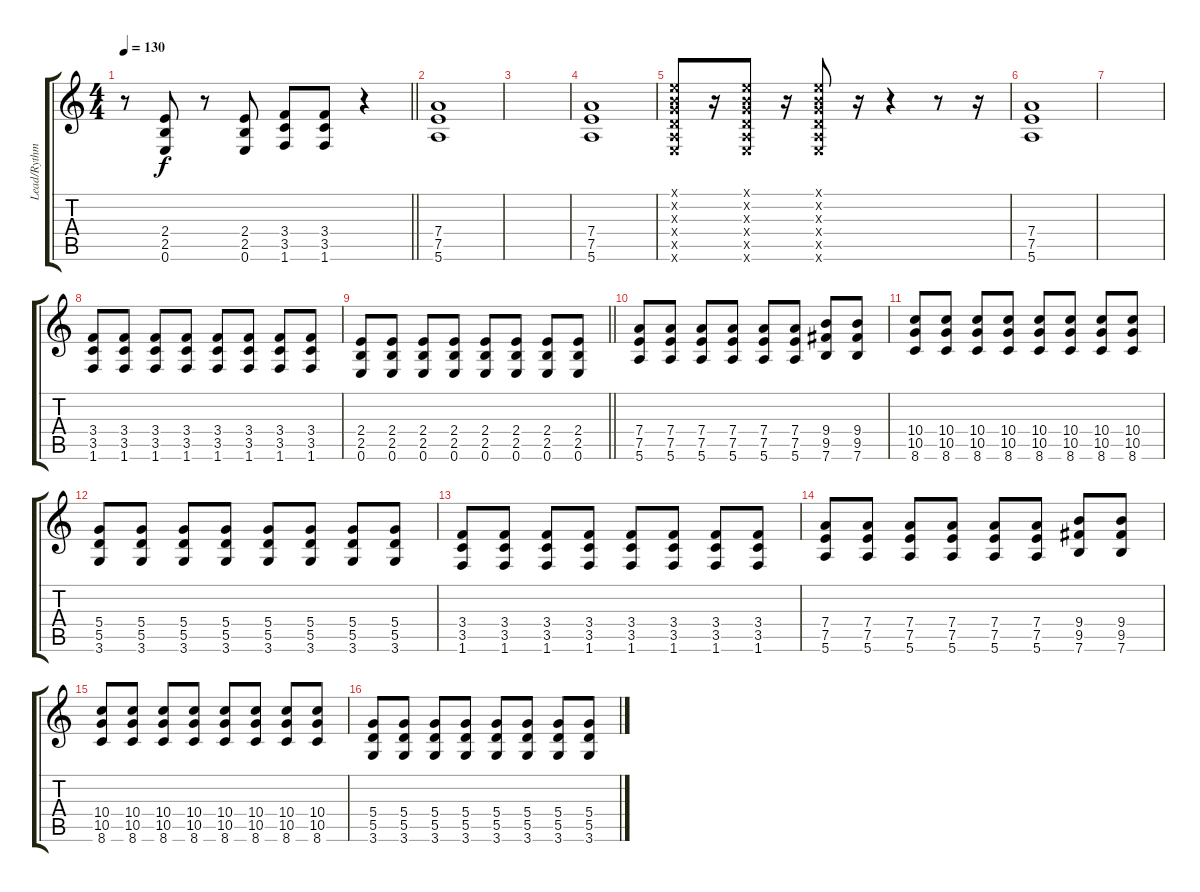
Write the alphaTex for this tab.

\track ("Lead/Rythm" "Lead/Rythm") {instrument distortionguitar}
\staff {score tabs}
\tuning (E4 B3 G3 D3 A2 E2) {hide}
\ts (4 4)
\tempo 130
\clef g2
\barLineRight lightlight
\ks c
r.8{dy f} (2.4 2.5 0.6).8 r.8 (2.4 2.5 0.6).8 (3.4 3.5 1.6).8 (3.4 3.5 1.6).8 r.4 |
(7.4 7.5 5.6).1 |
|
(7.4 7.5 5.6).1 |
(0.1{x} 0.2{x} 0.3{x} 0.4{x} 0.5{x} 0.6{x}).8 r.16 (0.1{x} 0.2{x} 0.3{x} 0.4{x} 0.5{x} 0.6{x}).8 r.16 (0.1{x} 0.2{x} 0.3{x} 0.4{x} 0.5{x} 0.6{x}).8 r.16 r.4 r.8 r.16 |
(7.4 7.5 5.6).1 |
|
(3.4 3.5 1.6).8 (3.4 3.5 1.6).8 (3.4 3.5 1.6).8 (3.4 3.5 1.6).8 (3.4 3.5 1.6).8 (3.4 3.5 1.6).8 (3.4 3.5 1.6).8 (3.4 3.5 1.6).8 |
\barLineRight lightlight
(2.4 2.5 0.6).8 (2.4 2.5 0.6).8 (2.4 2.5 0.6).8 (2.4 2.5 0.6).8 (2.4 2.5 0.6).8 (2.4 2.5 0.6).8 (2.4 2.5 0.6).8 (2.4 2.5 0.6).8 |
(7.4 7.5 5.6).8 (7.4 7.5 5.6).8 (7.4 7.5 5.6).8 (7.4 7.5 5.6).8 (7.4 7.5 5.6).8 (7.4 7.5 5.6).8 (9.4 9.5 7.6).8 (9.4 9.5 7.6).8 |
(10.4 10.5 8.6).8 (10.4 10.5 8.6).8 (10.4 10.5 8.6).8 (10.4 10.5 8.6).8 (10.4 10.5 8.6).8 (10.4 10.5 8.6).8 (10.4 10.5 8.6).8 (10.4 10.5 8.6).8 |
(5.4 5.5 3.6).8 (5.4 5.5 3.6).8 (5.4 5.5 3.6).8 (5.4 5.5 3.6).8 (5.4 5.5 3.6).8 (5.4 5.5 3.6).8 (5.4 5.5 3.6).8 (5.4 5.5 3.6).8 |
(3.4 3.5 1.6).8 (3.4 3.5 1.6).8 (3.4 3.5 1.6).8 (3.4 3.5 1.6).8 (3.4 3.5 1.6).8 (3.4 3.5 1.6).8 (3.4 3.5 1.6).8 (3.4 3.5 1.6).8 |
(7.4 7.5 5.6).8 (7.4 7.5 5.6).8 (7.4 7.5 5.6).8 (7.4 7.5 5.6).8 (7.4 7.5 5.6).8 (7.4 7.5 5.6).8 (9.4 9.5 7.6).8 (9.4 9.5 7.6).8 |
(10.4 10.5 8.6).8 (10.4 10.5 8.6).8 (10.4 10.5 8.6).8 (10.4 10.5 8.6).8 (10.4 10.5 8.6).8 (10.4 10.5 8.6).8 (10.4 10.5 8.6).8 (10.4 10.5 8.6).8 |
(5.4 5.5 3.6).8 (5.4 5.5 3.6).8 (5.4 5.5 3.6).8 (5.4 5.5 3.6).8 (5.4 5.5 3.6).8 (5.4 5.5 3.6).8 (5.4 5.5 3.6).8 (5.4 5.5 3.6).8
